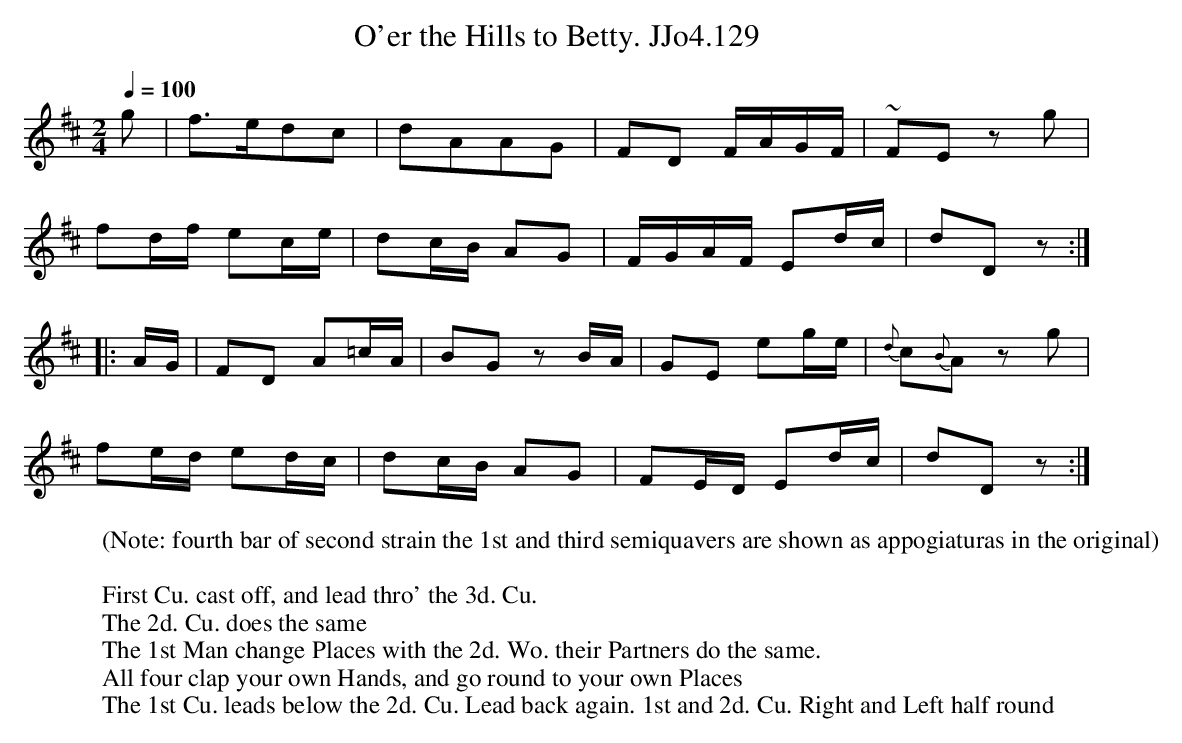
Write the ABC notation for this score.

X:1
T:O'er the Hills to Betty. JJo4.129
M:2/4
Q:1/4=100
L:1/8
K:D
g | f>edc | dAAG | FD F/A/G/F/ | ~FE zg |
fd/f/ ec/e/ | dc/B/ AG | F/G/A/F/ Ed/c/ | dD z :|
|: A/G/ |FD A=c/A/ | BG zB/A/ | GE eg/e/ | {d}c{B}A zg |
fe/d/ ed/c/ | dc/B/ AG | FE/D/ Ed/c/ | dD z :|
W:(Note: fourth bar of second strain the 1st and third semiquavers are shown as appogiaturas in the original)
W:
W:First Cu. cast off, and lead thro' the 3d. Cu.
W:The 2d. Cu. does the same
W:The 1st Man change Places with the 2d. Wo. their Partners do the same.
W:All four clap your own Hands, and go round to your own Places
W:The 1st Cu. leads below the 2d. Cu. Lead back again. 1st and 2d. Cu. Right and Left half round
